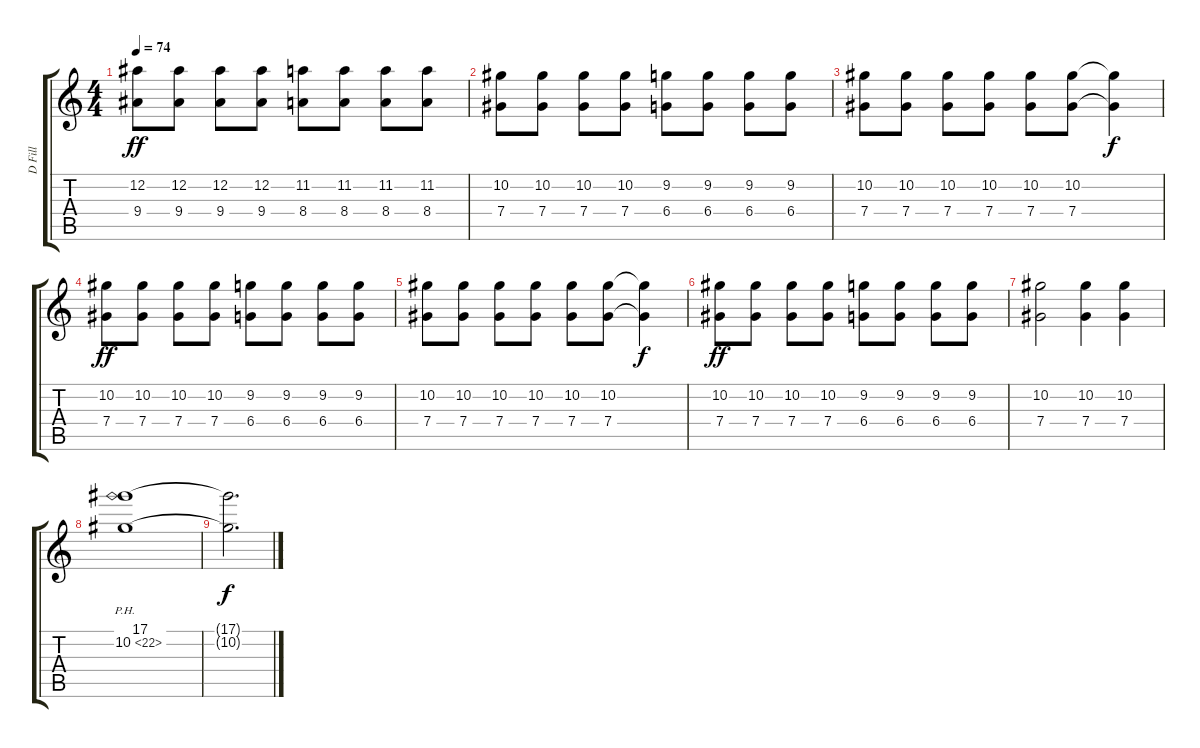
\track ("D Fill" "D Fill") {instrument overdrivenguitar}
\staff {score tabs}
\tuning (Eb4 Bb3 Gb3 Db3 Ab2 Eb2) {hide}
\ts (4 4)
\tempo 74
\clef g2
\ks c
(12.2 9.4).8{dy ff} (12.2 9.4).8 (12.2 9.4).8 (12.2 9.4).8 (11.2 8.4).8 (11.2 8.4).8 (11.2 8.4).8 (11.2 8.4).8 |
(10.2 7.4).8 (10.2 7.4).8 (10.2 7.4).8 (10.2 7.4).8 (9.2 6.4).8 (9.2 6.4).8 (9.2 6.4).8 (9.2 6.4).8 |
(10.2 7.4).8 (10.2 7.4).8 (10.2 7.4).8 (10.2 7.4).8 (10.2 7.4).8 (10.2 7.4).8 (10.2{t} 7.4{t}).4{dy f} |
(10.2 7.4).8{dy ff} (10.2 7.4).8 (10.2 7.4).8 (10.2 7.4).8 (9.2 6.4).8 (9.2 6.4).8 (9.2 6.4).8 (9.2 6.4).8 |
(10.2 7.4).8 (10.2 7.4).8 (10.2 7.4).8 (10.2 7.4).8 (10.2 7.4).8 (10.2 7.4).8 (10.2{t} 7.4{t}).4{dy f} |
(10.2 7.4).8{dy ff} (10.2 7.4).8 (10.2 7.4).8 (10.2 7.4).8 (9.2 6.4).8 (9.2 6.4).8 (9.2 6.4).8 (9.2 6.4).8 |
(10.2 7.4).2 (10.2 7.4).4 (10.2 7.4).4 |
(17.1 10.2{ph 12}).1 |
(17.1{t} 10.2{t}).2{d dy f}
